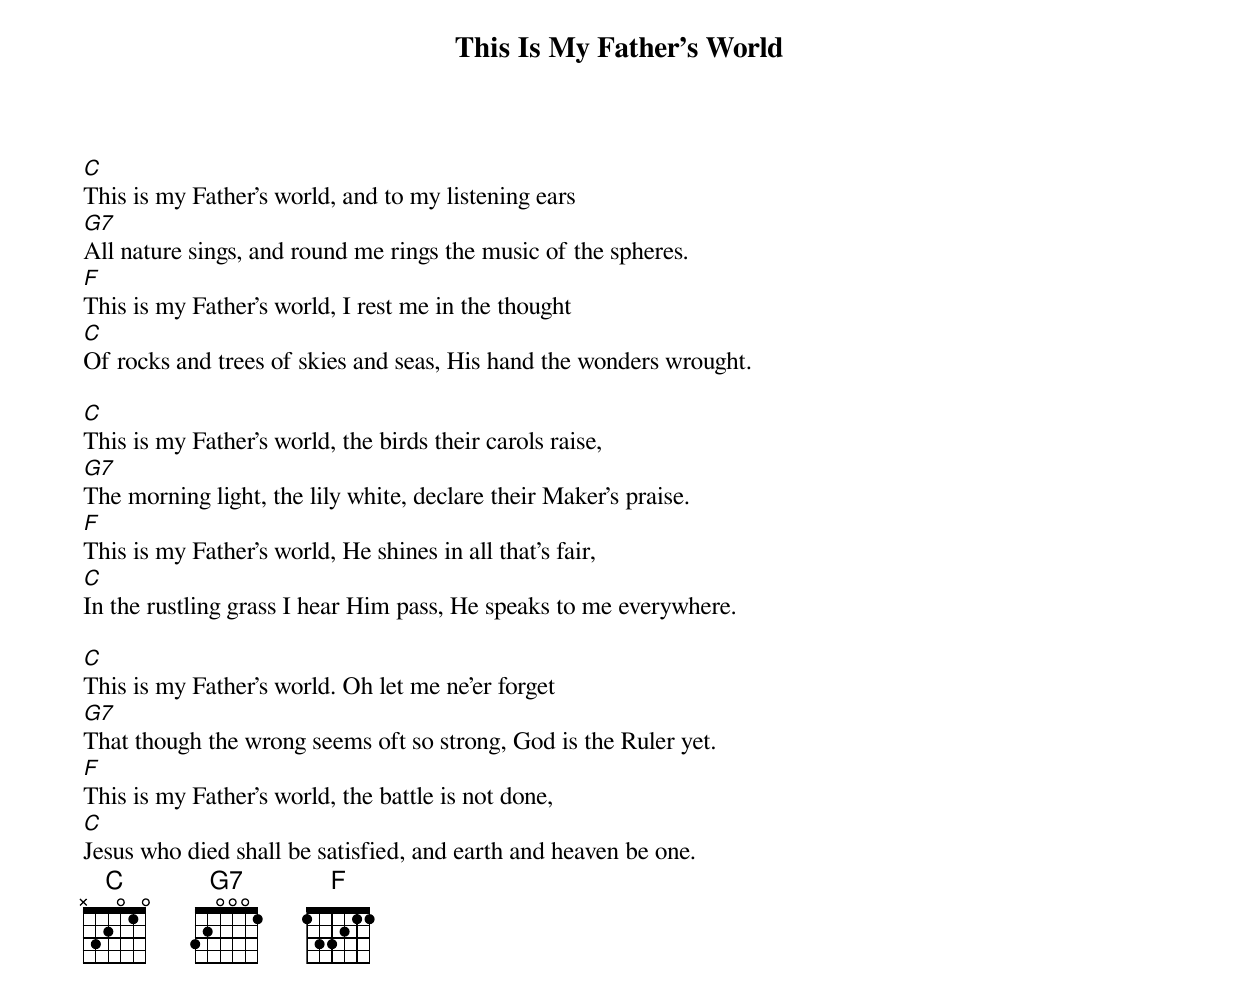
{title: This Is My Father's World}
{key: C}

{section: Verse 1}
[C]This is my Father's world, and to my listening ears
[G7]All nature sings, and round me rings the music of the spheres.
[F]This is my Father's world, I rest me in the thought
[C]Of rocks and trees of skies and seas, His hand the wonders wrought.

{{section: Verse 2}
[C]This is my Father's world, the birds their carols raise,
[G7]The morning light, the lily white, declare their Maker's praise.
[F]This is my Father's world, He shines in all that's fair,
[C]In the rustling grass I hear Him pass, He speaks to me everywhere.

{{section: Verse 3}
[C]This is my Father's world. Oh let me ne'er forget
[G7]That though the wrong seems oft so strong, God is the Ruler yet.
[F]This is my Father's world, the battle is not done,
[C]Jesus who died shall be satisfied, and earth and heaven be one.
